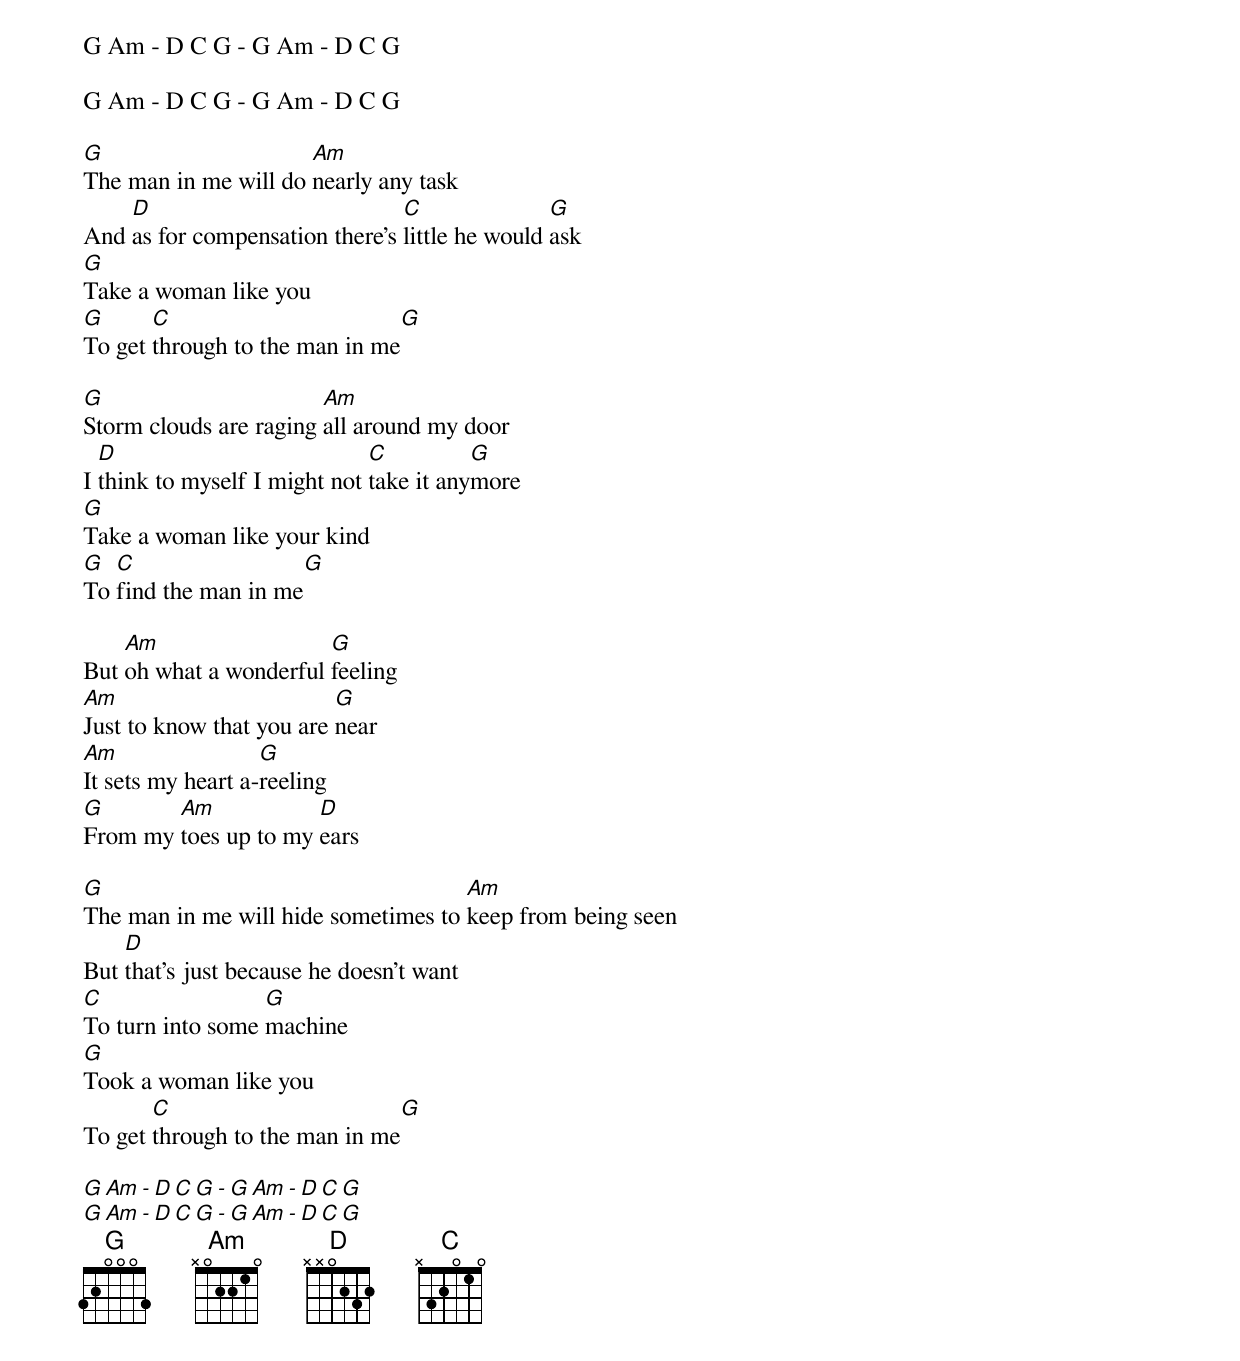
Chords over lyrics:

G Am - D C G - G Am - D C G

G Am - D C G - G Am - D C G

G                     Am
The man in me will do nearly any task
    D                           C               G
And as for compensation there’s little he would ask
G
Take a woman like you
G      C                       G
To get through to the man in me

G                       Am
Storm clouds are raging all around my door
  D                           C          G
I think to myself I might not take it anymore
G
Take a woman like your kind
G  C                 G
To find the man in me

    Am                  G
But oh what a wonderful feeling
Am                        G
Just to know that you are near
Am                 G
It sets my heart a-reeling
G       Am            D
From my toes up to my ears

G                                    Am
The man in me will hide sometimes to keep from being seen
    D
But that’s just because he doesn’t want
C                 G
To turn into some machine
G
Took a woman like you
       C                       G
To get through to the man in me

G Am - D C G - G Am - D C G
G Am - D C G - G Am - D C G
